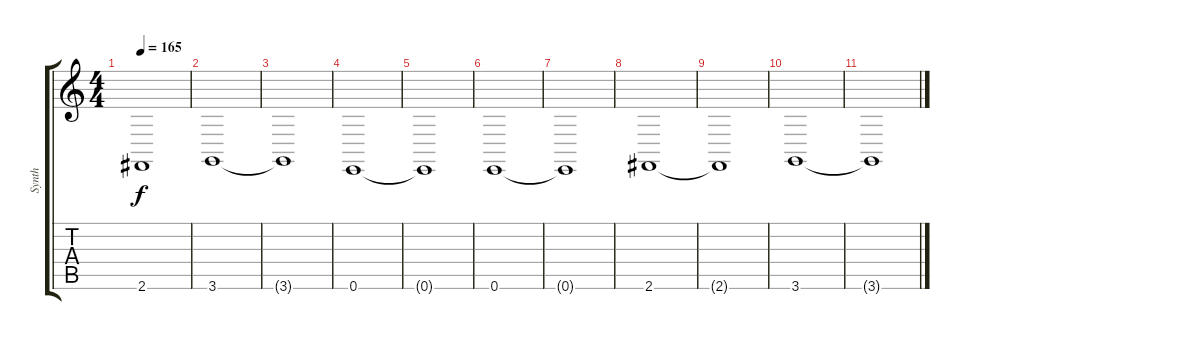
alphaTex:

\track ("Synth" "Synth") {instrument stringensemble1}
\staff {score tabs}
\tuning (E4 B3 G3 D3 A2 E2) {hide}
\ts (4 4)
\tempo 165
\clef g2
\ks c
2.6{t}.1{dy f} |
3.6.1 |
3.6{t}.1 |
0.6.1 |
0.6{t}.1 |
0.6.1 |
0.6{t}.1 |
2.6.1 |
2.6{t}.1 |
3.6.1 |
3.6{t}.1
